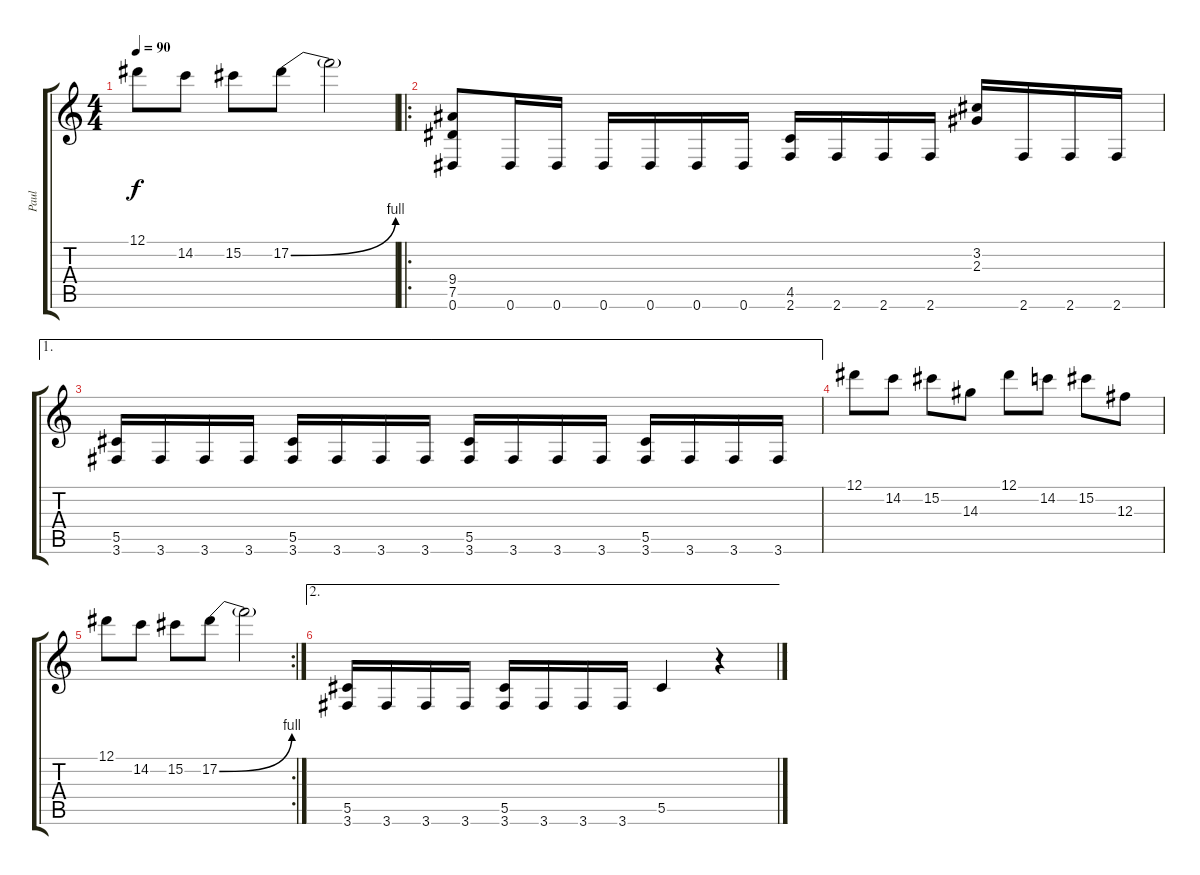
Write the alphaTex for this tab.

\track ("Paul" "Paul") {instrument distortionguitar}
\staff {score tabs}
\tuning (Eb4 Bb3 Gb3 Db3 Ab2 Eb2) {hide}
\ts (4 4)
\tempo 90
\clef g2
\ks c
12.1.8{dy f} 14.2.8 15.2.8 17.2{be (bend 0 0 60 4)}.8 17.2{t}.2 |
\ro
(9.4 7.5 0.6).8 0.6.16 0.6.16 0.6.16 0.6.16 0.6.16 0.6.16 (4.5 2.6).16 2.6.16 2.6.16 2.6.16 (3.2 2.3).16 2.6.16 2.6.16 2.6.16 |
\ae 1
(5.5 3.6).16 3.6.16 3.6.16 3.6.16 (5.5 3.6).16 3.6.16 3.6.16 3.6.16 (5.5 3.6).16 3.6.16 3.6.16 3.6.16 (5.5 3.6).16 3.6.16 3.6.16 3.6.16 |
12.1.8 14.2.8 15.2.8 14.3.8 12.1.8 14.2.8 15.2.8 12.3.8 |
\rc 2
12.1.8 14.2.8 15.2.8 17.2{be (bend 0 0 60 4)}.8 17.2{t}.2 |
\ae 2
(5.5 3.6).16 3.6.16 3.6.16 3.6.16 (5.5 3.6).16 3.6.16 3.6.16 3.6.16 5.5.4 r.4
